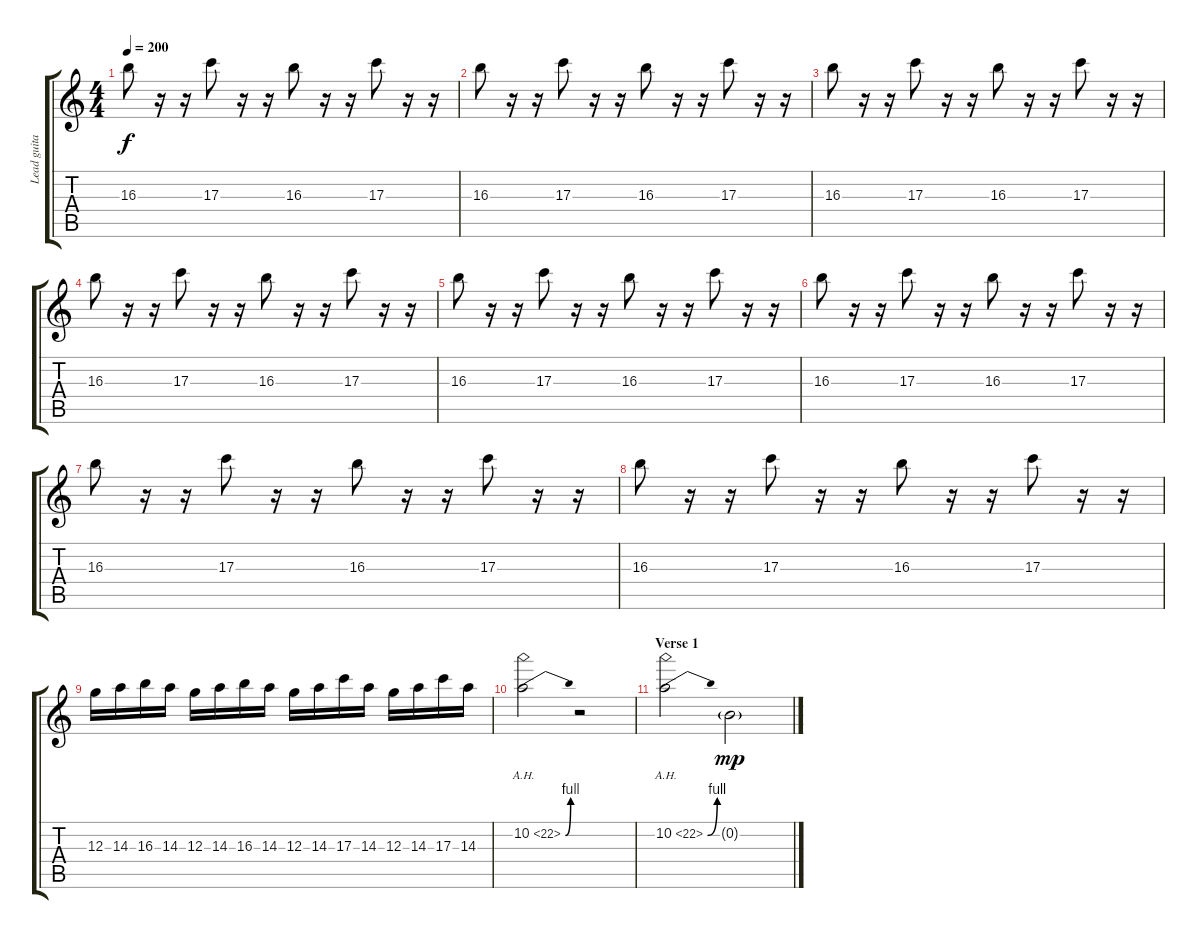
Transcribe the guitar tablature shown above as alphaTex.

\track ("Lead guitar (Li)" "Lead guita") {instrument distortionguitar}
\staff {score tabs}
\tuning (E4 B3 G3 D3 A2 E2) {hide}
\ts (4 4)
\tempo 200
\clef g2
\ks c
16.3.8{dy f} r.16 r.16 17.3.8 r.16 r.16 16.3.8 r.16 r.16 17.3.8 r.16 r.16 |
16.3.8 r.16 r.16 17.3.8 r.16 r.16 16.3.8 r.16 r.16 17.3.8 r.16 r.16 |
16.3.8 r.16 r.16 17.3.8 r.16 r.16 16.3.8 r.16 r.16 17.3.8 r.16 r.16 |
16.3.8 r.16 r.16 17.3.8 r.16 r.16 16.3.8 r.16 r.16 17.3.8 r.16 r.16 |
16.3.8 r.16 r.16 17.3.8 r.16 r.16 16.3.8 r.16 r.16 17.3.8 r.16 r.16 |
16.3.8 r.16 r.16 17.3.8 r.16 r.16 16.3.8 r.16 r.16 17.3.8 r.16 r.16 |
16.3.8 r.16 r.16 17.3.8 r.16 r.16 16.3.8 r.16 r.16 17.3.8 r.16 r.16 |
16.3.8 r.16 r.16 17.3.8 r.16 r.16 16.3.8 r.16 r.16 17.3.8 r.16 r.16 |
12.3.16{volume 14} 14.3.16 16.3.16 14.3.16 12.3.16 14.3.16 16.3.16 14.3.16 12.3.16 14.3.16 17.3.16 14.3.16 12.3.16 14.3.16 17.3.16 14.3.16 |
10.2{be (bend 0 0 60 4) ah 12}.2 r.2 |
\section ("" "Verse 1")
10.2{be (bend 0 0 60 4) ah 12}.2 0.2{g}.2{dy mp}
